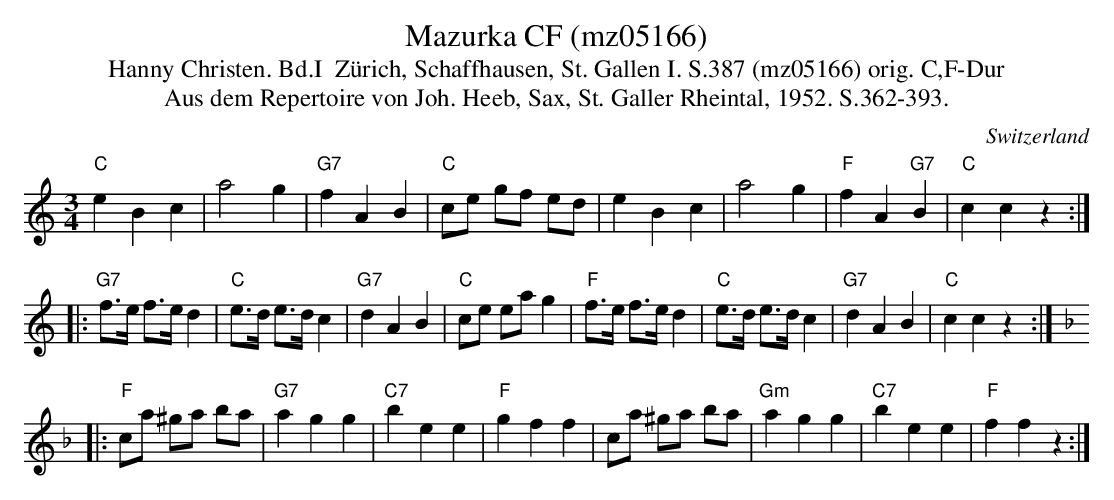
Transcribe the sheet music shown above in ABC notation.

X:1
T: Mazurka CF (mz05166)
T:Hanny Christen. Bd.I  Zürich, Schaffhausen, St. Gallen I. S.387 (mz05166) orig. C,F-Dur
T: Aus dem Repertoire von Joh. Heeb, Sax, St. Galler Rheintal, 1952. S.362-393.
M:3/4
L:1/8
O:Switzerland
K:C major
"C"e2B2c2 | a4g2 | "G7"f2A2B2 | "C"ce gf ed | e2B2c2 | a4g2 | "F"f2A2"G7"B2 | "C"c2c2z2::
"G7"f>e f>ed2 | "C"e>d e>dc2 | "G7"d2A2B2 | "C"ce eag2 | "F"f>e f>ed2 | "C"e>d e>dc2 | "G7"d2A2B2 | "C"c2c2z2 :: [K:F]
"F"ca ^ga ba | "G7"a2g2g2 | "C7"b2e2e2 | "F"g2f2f2 | ca ^ga ba | "Gm"a2g2g2 | "C7"b2e2e2 | "F"f2f2z2 :|
